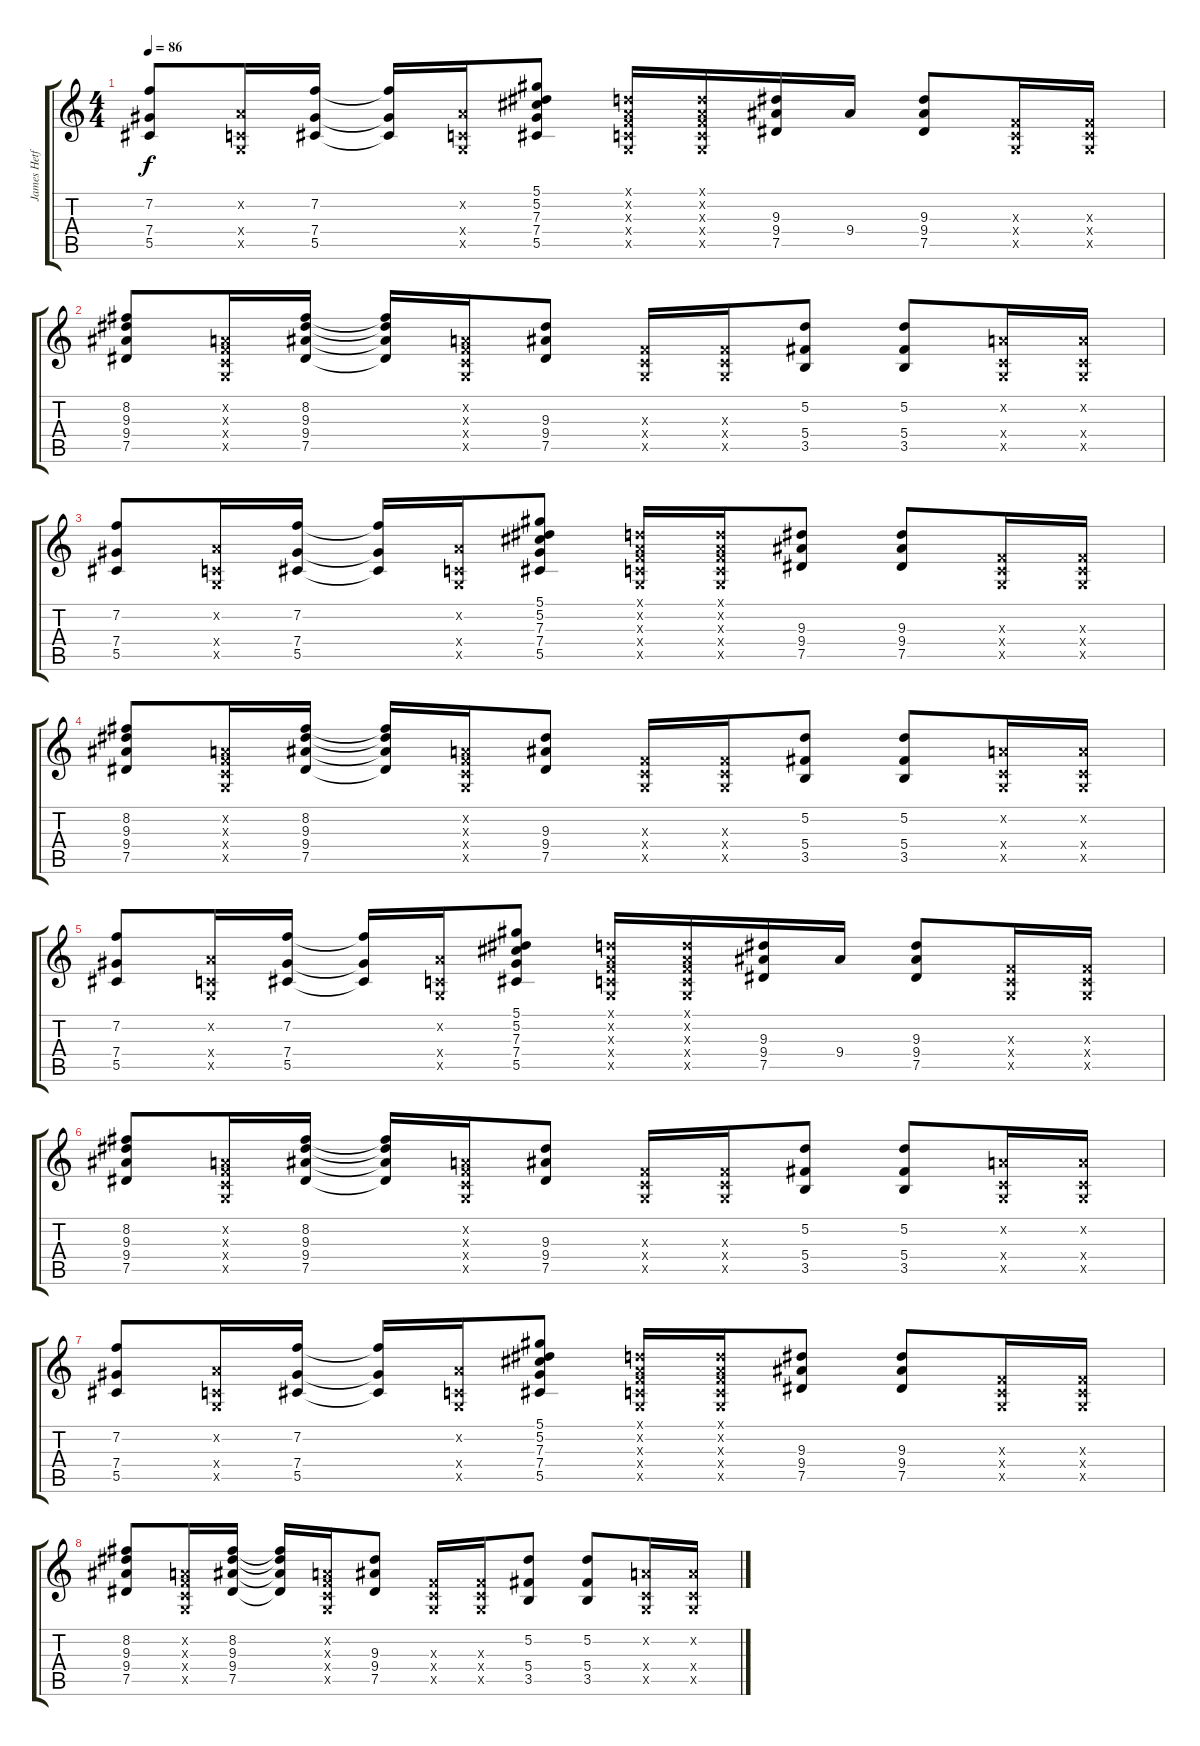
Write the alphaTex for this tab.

\track ("James Hetfield (disto)" "James Hetf") {instrument overdrivenguitar}
\staff {score tabs}
\tuning (Eb4 Bb3 Gb3 Db3 Ab2 Eb2) {hide}
\ts (4 4)
\tempo 86
\clef g2
\ks c
(7.2 7.4 5.5).8{dy f} (-1.2{x} -1.4{x} -1.5{x}).16 (7.2 7.4 5.5).16 (7.2{t} 7.4{t} 5.5{t}).16 (-1.2{x} -1.4{x} -1.5{x}).16 (5.1 5.2 7.3 7.4 5.5).8 (-1.1{x} -1.2{x} -1.3{x} -1.4{x} -1.5{x}).16 (-1.1{x} -1.2{x} -1.3{x} -1.4{x} -1.5{x}).16 (9.3 9.4 7.5).16 9.4.16 (9.3 9.4 7.5).8 (-1.3{x} -1.4{x} -1.5{x}).16 (-1.3{x} -1.4{x} -1.5{x}).16 |
(8.2 9.3 9.4 7.5).8 (-1.2{x} -1.3{x} -1.4{x} -1.5{x}).16 (8.2 9.3 9.4 7.5).16 (8.2{t} 9.3{t} 9.4{t} 7.5{t}).16 (-1.2{x} -1.3{x} -1.4{x} -1.5{x}).16 (9.3 9.4 7.5).8 (-1.3{x} -1.4{x} -1.5{x}).16 (-1.3{x} -1.4{x} -1.5{x}).16 (5.2 5.4 3.5).8 (5.2 5.4 3.5).8 (-1.2{x} -1.4{x} -1.5{x}).16 (-1.2{x} -1.4{x} -1.5{x}).16 |
(7.2 7.4 5.5).8 (-1.2{x} -1.4{x} -1.5{x}).16 (7.2 7.4 5.5).16 (7.2{t} 7.4{t} 5.5{t}).16 (-1.2{x} -1.4{x} -1.5{x}).16 (5.1 5.2 7.3 7.4 5.5).8 (-1.1{x} -1.2{x} -1.3{x} -1.4{x} -1.5{x}).16 (-1.1{x} -1.2{x} -1.3{x} -1.4{x} -1.5{x}).16 (9.3 9.4 7.5).8 (9.3 9.4 7.5).8 (-1.3{x} -1.4{x} -1.5{x}).16 (-1.3{x} -1.4{x} -1.5{x}).16 |
(8.2 9.3 9.4 7.5).8 (-1.2{x} -1.3{x} -1.4{x} -1.5{x}).16 (8.2 9.3 9.4 7.5).16 (8.2{t} 9.3{t} 9.4{t} 7.5{t}).16 (-1.2{x} -1.3{x} -1.4{x} -1.5{x}).16 (9.3 9.4 7.5).8 (-1.3{x} -1.4{x} -1.5{x}).16 (-1.3{x} -1.4{x} -1.5{x}).16 (5.2 5.4 3.5).8 (5.2 5.4 3.5).8 (-1.2{x} -1.4{x} -1.5{x}).16 (-1.2{x} -1.4{x} -1.5{x}).16 |
(7.2 7.4 5.5).8 (-1.2{x} -1.4{x} -1.5{x}).16 (7.2 7.4 5.5).16 (7.2{t} 7.4{t} 5.5{t}).16 (-1.2{x} -1.4{x} -1.5{x}).16 (5.1 5.2 7.3 7.4 5.5).8 (-1.1{x} -1.2{x} -1.3{x} -1.4{x} -1.5{x}).16 (-1.1{x} -1.2{x} -1.3{x} -1.4{x} -1.5{x}).16 (9.3 9.4 7.5).16 9.4.16 (9.3 9.4 7.5).8 (-1.3{x} -1.4{x} -1.5{x}).16 (-1.3{x} -1.4{x} -1.5{x}).16 |
(8.2 9.3 9.4 7.5).8 (-1.2{x} -1.3{x} -1.4{x} -1.5{x}).16 (8.2 9.3 9.4 7.5).16 (8.2{t} 9.3{t} 9.4{t} 7.5{t}).16 (-1.2{x} -1.3{x} -1.4{x} -1.5{x}).16 (9.3 9.4 7.5).8 (-1.3{x} -1.4{x} -1.5{x}).16 (-1.3{x} -1.4{x} -1.5{x}).16 (5.2 5.4 3.5).8 (5.2 5.4 3.5).8 (-1.2{x} -1.4{x} -1.5{x}).16 (-1.2{x} -1.4{x} -1.5{x}).16 |
(7.2 7.4 5.5).8 (-1.2{x} -1.4{x} -1.5{x}).16 (7.2 7.4 5.5).16 (7.2{t} 7.4{t} 5.5{t}).16 (-1.2{x} -1.4{x} -1.5{x}).16 (5.1 5.2 7.3 7.4 5.5).8 (-1.1{x} -1.2{x} -1.3{x} -1.4{x} -1.5{x}).16 (-1.1{x} -1.2{x} -1.3{x} -1.4{x} -1.5{x}).16 (9.3 9.4 7.5).8 (9.3 9.4 7.5).8 (-1.3{x} -1.4{x} -1.5{x}).16 (-1.3{x} -1.4{x} -1.5{x}).16 |
(8.2 9.3 9.4 7.5).8 (-1.2{x} -1.3{x} -1.4{x} -1.5{x}).16 (8.2 9.3 9.4 7.5).16 (8.2{t} 9.3{t} 9.4{t} 7.5{t}).16 (-1.2{x} -1.3{x} -1.4{x} -1.5{x}).16 (9.3 9.4 7.5).8 (-1.3{x} -1.4{x} -1.5{x}).16 (-1.3{x} -1.4{x} -1.5{x}).16 (5.2 5.4 3.5).8 (5.2 5.4 3.5).8 (-1.2{x} -1.4{x} -1.5{x}).16 (-1.2{x} -1.4{x} -1.5{x}).16
